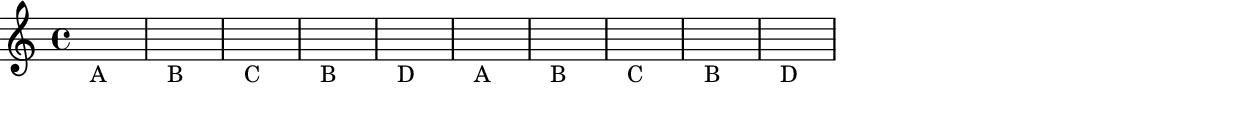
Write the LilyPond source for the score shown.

%% Generated by lilypond-book
%% Options: [exampleindent=10.16\mm,indent=0\mm,line-width=160\mm,paper-height=845.047\pt,paper-width=597.508\pt,papersize='(cons (* 597.508 pt) (* 845.047 pt))]
\include "lilypond-book-preamble.ly"


% ****************************************************************
% Start cut-&-pastable-section
% ****************************************************************

#(ly:set-option 'eps-box-padding 3.000000)



\paper {
  #(set-paper-size '(cons (* 597.508 pt) (* 845.047 pt)))
  indent = 0\mm
  line-width = 160\mm
  % offset the left padding, also add 1mm as lilypond creates cropped
  % images with a little space on the right
  line-width = #(- line-width (* mm  3.000000) (* mm 1))
}

\layout {
  
}




% ****************************************************************
% ly snippet:
% ****************************************************************
\sourcefilename "/lilypond-2.25.15/input/regression/repeat-segno-in-volta-end.ly"
\sourcefileline 0
\version "2.23.6"

#(ly:set-option 'warning-as-error #t)

\header {
  texidoc="This tests a @code{\\repeat segno} inside and at the end of
a @code{\\repeat volta}.  The music unfolds to ABCBD ABCBD"
}

piece = \new Voice \fixed c' {
  \repeat volta 2 {
    s1_"A"
    \repeat segno 2 {
      s1_"B"
      \alternative {
        s1_"C"
        s1_"D"
      }
    }
  }
}

\new Score { \piece }
\new Score { \unfoldRepeats \piece }



% ****************************************************************
% end ly snippet
% ****************************************************************
